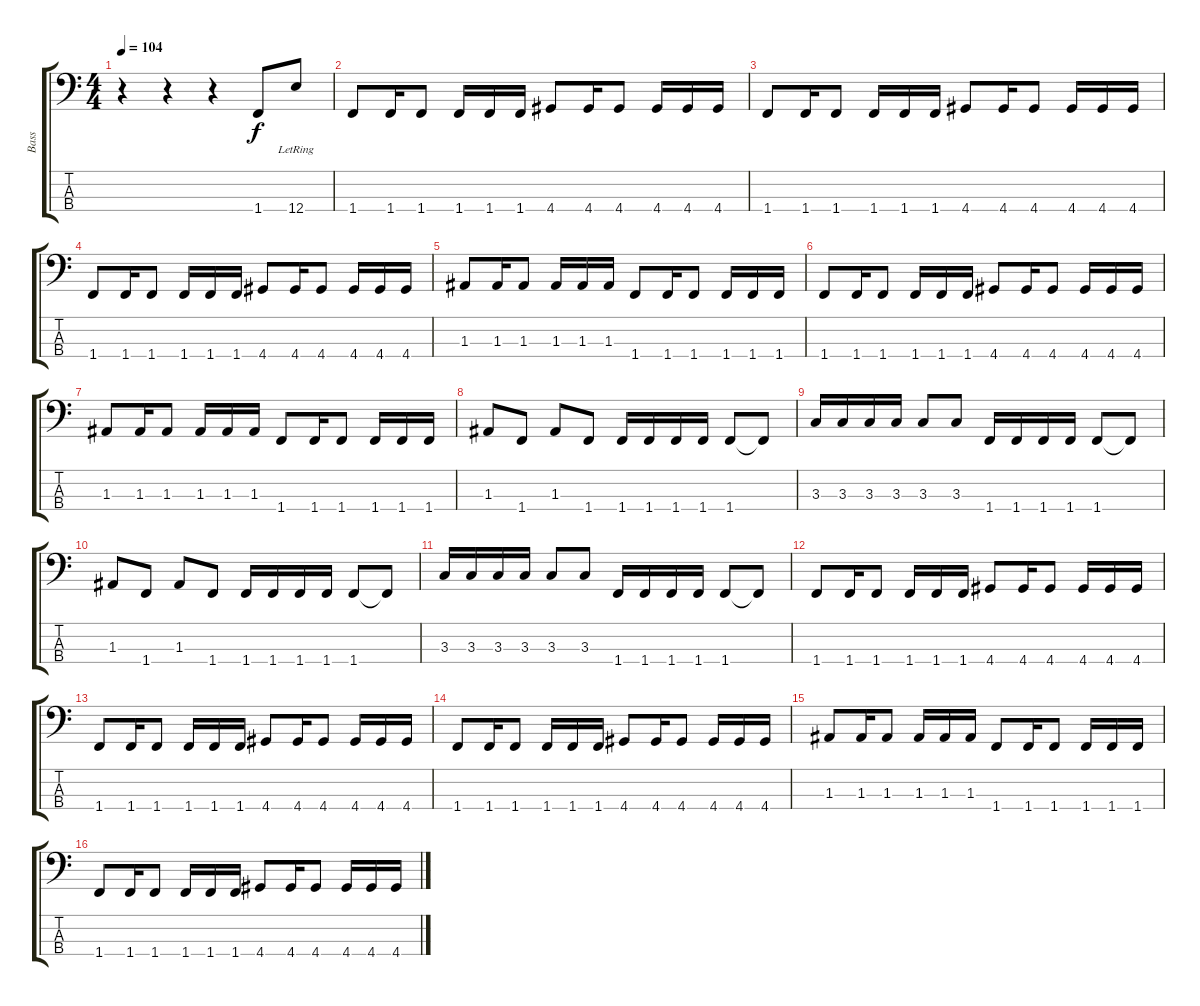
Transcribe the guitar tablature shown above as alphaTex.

\track ("Bass" "Bass") {instrument electricbassfinger}
\staff {score tabs}
\tuning (G2 D2 A1 E1) {hide}
\ts (4 4)
\tempo 104
\clef f4
\ks c
r.4{dy f instrument electricbassfinger} r.4 r.4 1.4.8 12.4{lr}.8 |
1.4.8 1.4.16 1.4.8 1.4.16 1.4.16 1.4.16 4.4.8 4.4.16 4.4.8 4.4.16 4.4.16 4.4.16 |
1.4.8 1.4.16 1.4.8 1.4.16 1.4.16 1.4.16 4.4.8 4.4.16 4.4.8 4.4.16 4.4.16 4.4.16 |
1.4.8 1.4.16 1.4.8 1.4.16 1.4.16 1.4.16 4.4.8 4.4.16 4.4.8 4.4.16 4.4.16 4.4.16 |
1.3.8 1.3.16 1.3.8 1.3.16 1.3.16 1.3.16 1.4.8 1.4.16 1.4.8 1.4.16 1.4.16 1.4.16 |
1.4.8 1.4.16 1.4.8 1.4.16 1.4.16 1.4.16 4.4.8 4.4.16 4.4.8 4.4.16 4.4.16 4.4.16 |
1.3.8 1.3.16 1.3.8 1.3.16 1.3.16 1.3.16 1.4.8 1.4.16 1.4.8 1.4.16 1.4.16 1.4.16 |
1.3.8 1.4.8 1.3.8 1.4.8 1.4.16 1.4.16 1.4.16 1.4.16 1.4.8 1.4{t}.8 |
3.3.16 3.3.16 3.3.16 3.3.16 3.3.8 3.3.8 1.4.16 1.4.16 1.4.16 1.4.16 1.4.8 1.4{t}.8 |
1.3.8 1.4.8 1.3.8 1.4.8 1.4.16 1.4.16 1.4.16 1.4.16 1.4.8 1.4{t}.8 |
3.3.16 3.3.16 3.3.16 3.3.16 3.3.8 3.3.8 1.4.16 1.4.16 1.4.16 1.4.16 1.4.8 1.4{t}.8 |
1.4.8 1.4.16 1.4.8 1.4.16 1.4.16 1.4.16 4.4.8 4.4.16 4.4.8 4.4.16 4.4.16 4.4.16 |
1.4.8 1.4.16 1.4.8 1.4.16 1.4.16 1.4.16 4.4.8 4.4.16 4.4.8 4.4.16 4.4.16 4.4.16 |
1.4.8 1.4.16 1.4.8 1.4.16 1.4.16 1.4.16 4.4.8 4.4.16 4.4.8 4.4.16 4.4.16 4.4.16 |
1.3.8 1.3.16 1.3.8 1.3.16 1.3.16 1.3.16 1.4.8 1.4.16 1.4.8 1.4.16 1.4.16 1.4.16 |
1.4.8 1.4.16 1.4.8 1.4.16 1.4.16 1.4.16 4.4.8 4.4.16 4.4.8 4.4.16 4.4.16 4.4.16
